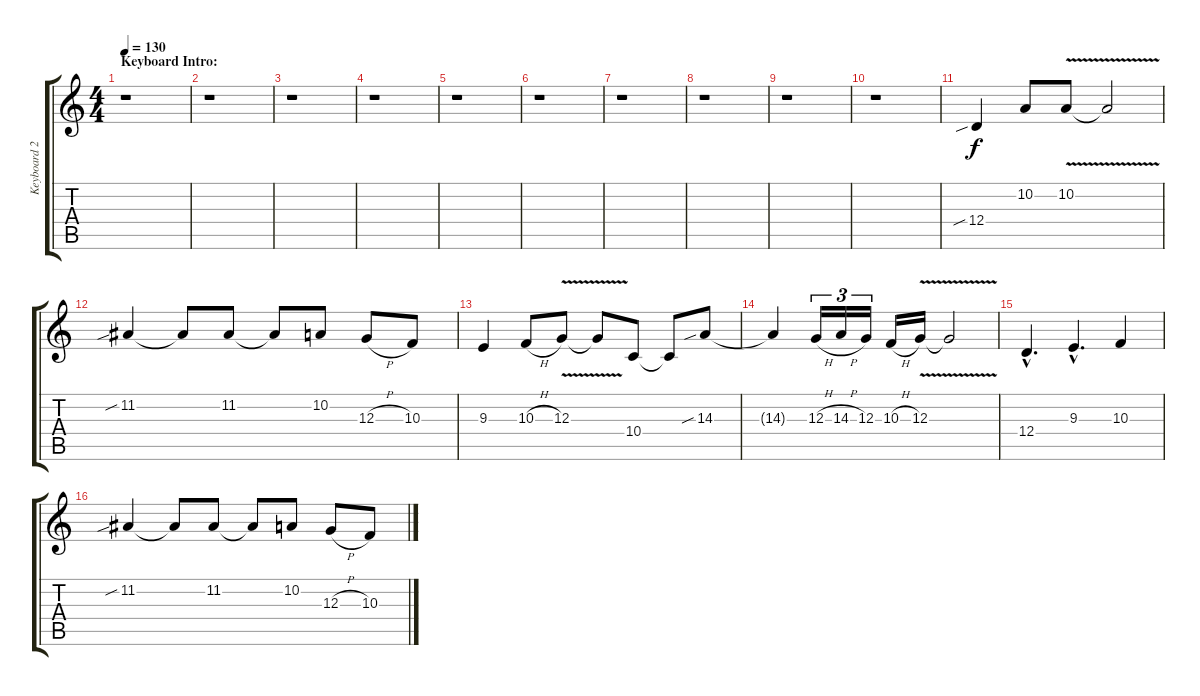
\track ("Keyboard 2" "Keyboard 2") {instrument flute}
\staff {score tabs}
\tuning (E4 B3 G3 D3 A2 E2) {hide}
\ts (4 4)
\section ("" "Keyboard Intro:")
\tempo 130
\tempo 120
\tempo 130
\clef g2
\ks c
r.1{dy f instrument flute} |
r.1 |
r.1 |
r.1 |
r.1 |
r.1 |
r.1 |
r.1 |
r.1 |
r.1 |
12.4{sib}.4 10.2.8 10.2{v}.8 10.2{t}.2 |
11.2{sib}.4 11.2{t}.8 11.2.8 11.2{t}.8 10.2.8 12.3{h}.8 10.3.8 |
9.3.4 10.3{h}.8 12.3{v}.8 12.3{t}.8 10.4.8 10.4{t}.8 14.3{sib}.8 |
14.3{t}.4 12.3{h}.16{tu (3 2)} 14.3{h}.16{tu (3 2)} 12.3.16{tu (3 2)} 10.3{h}.16 12.3{v}.16 12.3{t}.2 |
12.4{hac}.4{d} 9.3{hac}.4{d} 10.3.4 |
11.2{sib}.4 11.2{t}.8 11.2.8 11.2{t}.8 10.2.8 12.3{h}.8 10.3.8
